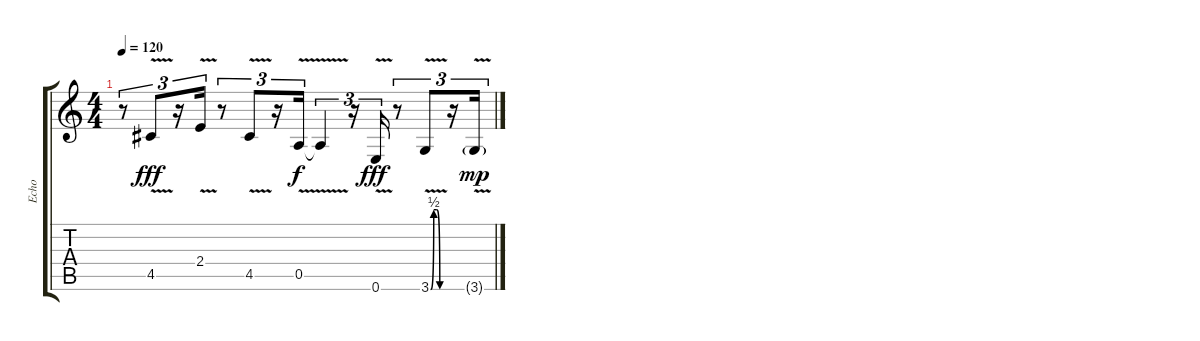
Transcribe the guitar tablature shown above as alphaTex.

\track ("Echo" "Echo") {instrument electricguitarjazz}
\staff {score tabs}
\tuning (E4 B3 G3 D3 A2 E2) {hide}
\ts (4 4)
\tempo 120
\clef g2
\ks c
r.8{tu (3 2) dy fff} 4.5{v}.8{tu (3 2)} r.16{tu (3 2)} 2.4{v}.16{tu (3 2)} r.8{tu (3 2)} 4.5{v}.8{tu (3 2)} r.16{tu (3 2)} 0.5{v}.16{tu (3 2) dy f} 0.5{t}.4{tu (3 2)} r.16{tu (3 2)} 0.6{v}.16{tu (3 2) dy fff} r.8{tu (3 2)} 3.6{be (custom 0 0 15 2 30 2 45 0 60 0) v}.8{tu (3 2)} r.16{tu (3 2)} 3.6{v g}.16{tu (3 2) dy mp}
